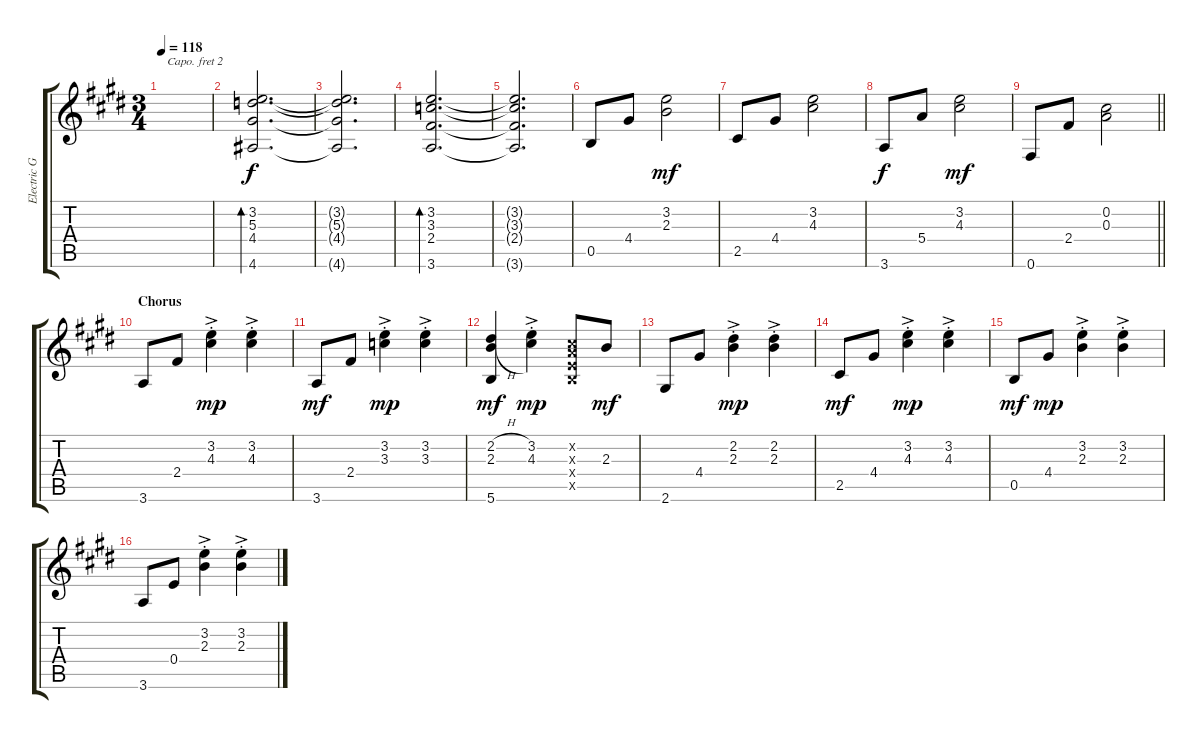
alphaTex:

\track ("Electric Guitar" "Electric G") {instrument electricguitarjazz}
\staff {score tabs}
\capo 2
\tuning (E4 B3 G3 D3 A2 E2) {hide}
\ts (3 4)
\tempo 118
\clef g2
\ks e
|
(3.2 5.3 4.4 4.6).2{d bd 240} |
(3.2{t} 5.3{t} 4.4{t} 4.6{t}).2{d} |
(3.2 3.3 2.4 3.6).2{d bd 240} |
(3.2{t} 3.3{t} 2.4{t} 3.6{t}).2{d} |
0.5.8 4.4.8{dy f} (3.2 2.3).2{dy mf} |
2.5.8 4.4.8 (3.2 4.3).2 |
3.6.8{dy f} 5.4.8 (3.2 4.3).2{dy mf} |
\barLineRight lightlight
0.6.8 2.4.8 (0.2 0.3).2 |
\section ("" "Chorus")
3.6.8 2.4.8 (3.2{st} 4.3{ac st}).4{dy mp} (3.2{st} 4.3{ac st}).4 |
3.6.8{dy mf} 2.4.8 (3.2{st} 3.3{ac st}).4{dy mp} (3.2{st} 3.3{ac st}).4 |
(2.2{h} 2.3{h} 5.6).4{dy mf} (3.2{ac st} 4.3{ac st}).4{dy mp} (0.2{x} 0.3{x} 0.4{x} 0.5{x}).8 2.3.8{dy mf} |
2.6.8 4.4.8 (2.2{ac st} 2.3{ac st}).4{dy mp} (2.2{ac st} 2.3{ac st}).4 |
2.5.8{dy mf} 4.4.8 (3.2{ac st} 4.3{ac st}).4{dy mp} (3.2{ac st} 4.3{ac st}).4 |
0.5.8{dy mf} 4.4.8{dy mp} (3.2{ac st} 2.3{st}).4 (3.2{ac st} 2.3{st}).4 |
3.6.8 0.4.8 (3.2{ac st} 2.3{st}).4 (3.2{ac st} 2.3{st}).4
